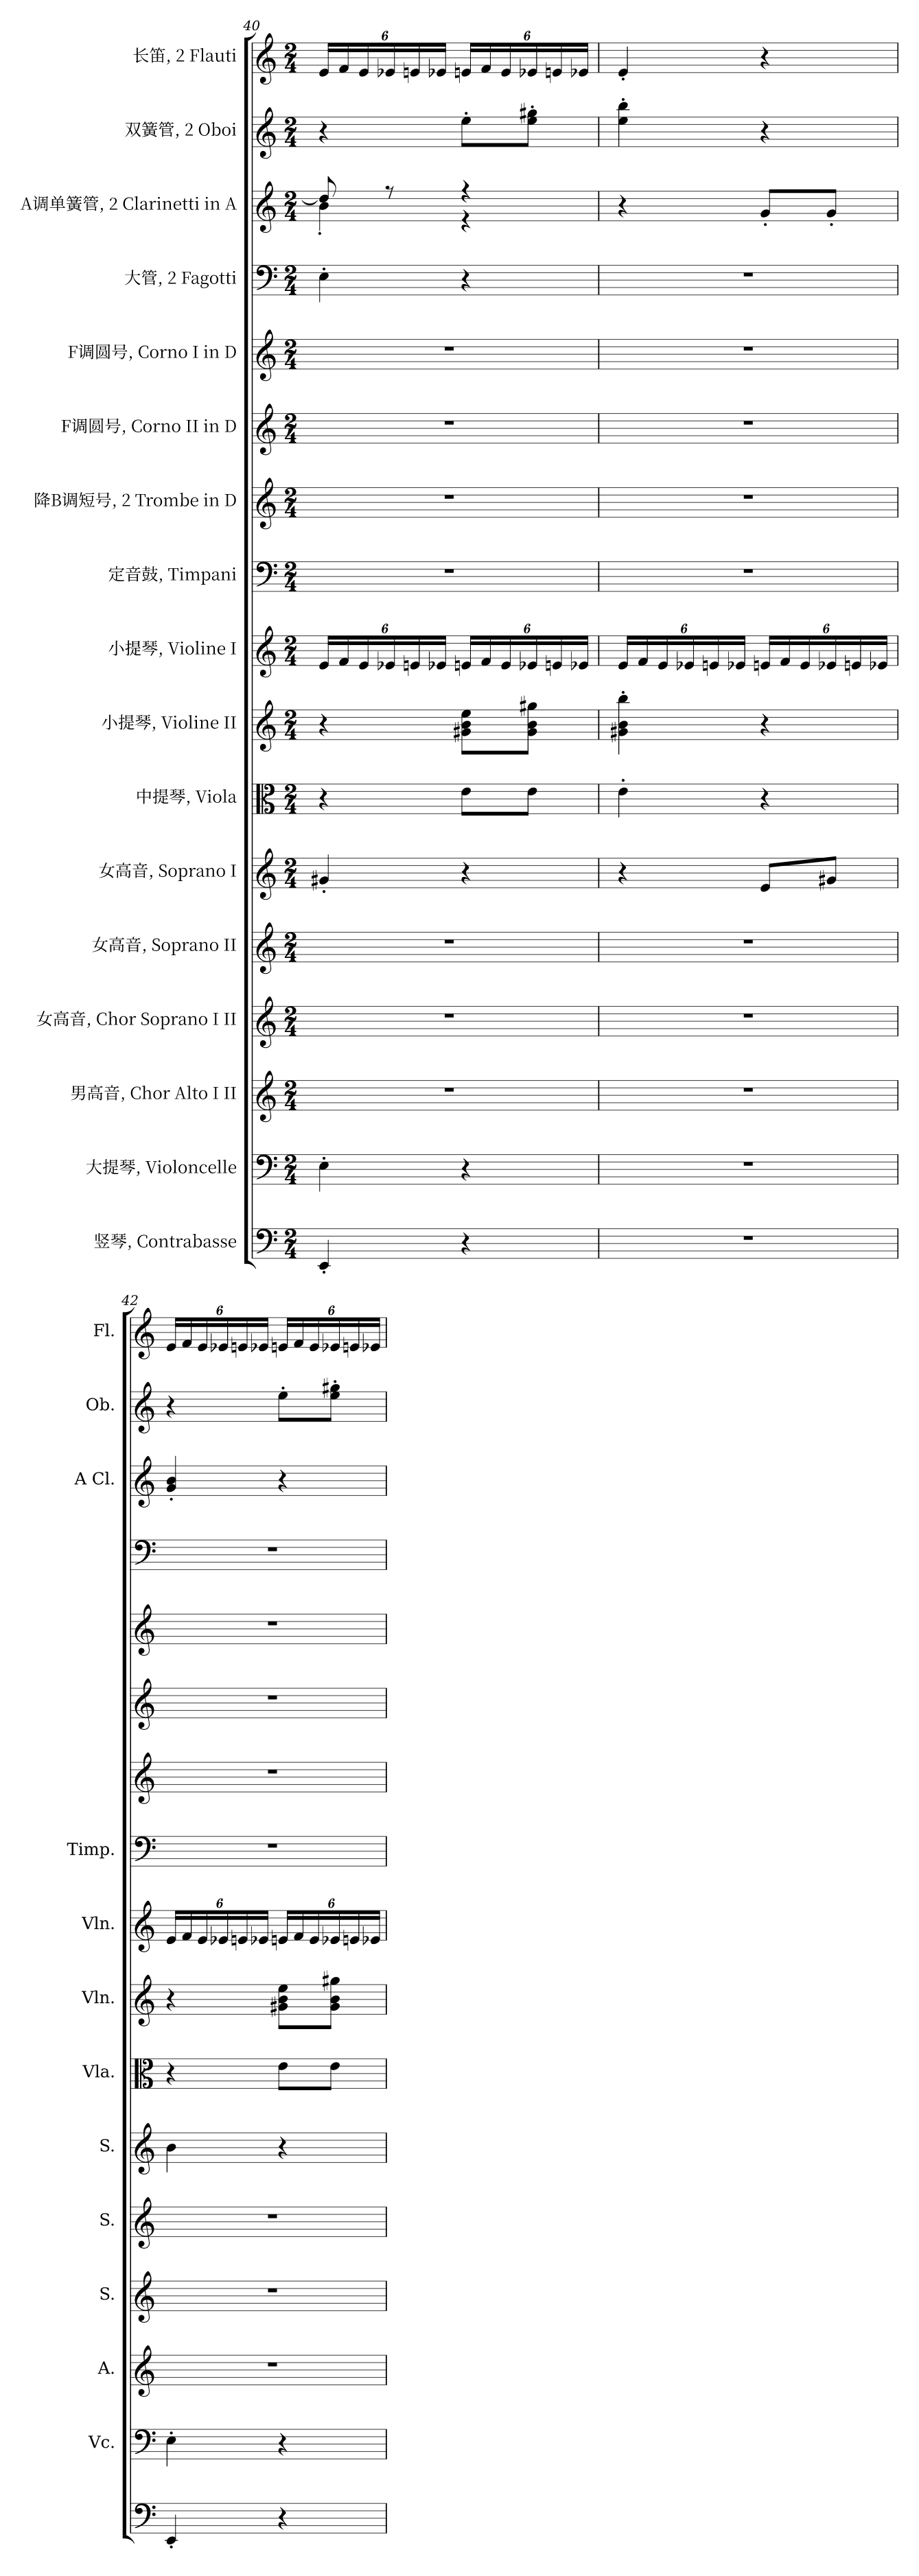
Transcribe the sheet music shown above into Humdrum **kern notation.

**kern	**kern	**kern	**kern	**kern	**kern	**kern	**kern	**kern	**kern	**kern	**kern	**kern	**kern	**kern	**kern	**kern
*part17	*part16	*part15	*part14	*part13	*part12	*part11	*part10	*part9	*part8	*part7	*part6	*part5	*part4	*part3	*part2	*part1
*staff17	*staff16	*staff15	*staff14	*staff13	*staff12	*staff11	*staff10	*staff9	*staff8	*staff7	*staff6	*staff5	*staff4	*staff3	*staff2	*staff1
*I"竖琴, Contrabasse	*I"大提琴, Violoncelle	*I"男高音, Chor Alto I II	*I"女高音, Chor Soprano I II	*I"女高音, Soprano II	*I"女高音, Soprano I	*I"中提琴, Viola	*I"小提琴, Violine II	*I"小提琴, Violine I	*I"定音鼓, Timpani	*I"降B调短号, 2 Trombe in D	*I"F调圆号, Corno II in D	*I"F调圆号, Corno I in D	*I"大管, 2 Fagotti	*I"A调单簧管, 2 Clarinetti in A	*I"双簧管, 2 Oboi	*I"长笛, 2 Flauti
*	*I'Vc.	*I'A.	*I'S.	*I'S.	*I'S.	*I'Vla.	*I'Vln.	*I'Vln.	*I'Timp.	*	*	*	*	*I'A Cl.	*I'Ob.	*I'Fl.
*clefF4	*clefF4	*clefG2	*clefG2	*clefG2	*clefG2	*clefC3	*clefG2	*clefG2	*clefF4	*clefG2	*clefG2	*clefG2	*clefF4	*clefG2	*clefG2	*clefG2
*	*	*	*	*	*	*	*	*	*	*ITrd1c2	*ITrd4c7	*ITrd4c7	*	*ITrd2c3	*	*
*k[]	*k[]	*k[]	*k[]	*k[]	*k[]	*k[]	*k[]	*k[]	*k[]	*k[b-e-]	*k[b-]	*k[b-]	*k[]	*k[f#c#g#]	*k[]	*k[]
*M2/4	*M2/4	*M2/4	*M2/4	*M2/4	*M2/4	*M2/4	*M2/4	*M2/4	*M2/4	*M2/4	*M2/4	*M2/4	*M2/4	*M2/4	*M2/4	*M2/4
*MM85	*MM85	*MM85	*MM85	*MM85	*MM85	*MM85	*MM85	*MM85	*MM85	*MM85	*MM85	*MM85	*MM85	*MM85	*MM85	*MM85
*	*	*	*	*	*	*	*	*Xbrackettup	*	*	*	*	*	*	*	*Xbrackettup
=40	=40	=40	=40	=40	=40	=40	=40	=40	=40	=40	=40	=40	=40	=40	=40	=40
*	*	*	*	*	*	*	*	*	*	*	*	*	*	*^	*	*
4EE'/	4E'\	2r	2r	2r	4g#X'/	4r	4r	24e/LL	2r	2r	2r	2r	4E'\	8b/]	4g#'\	4r	24e/LL
.	.	.	.	.	.	.	.	24f/	.	.	.	.	.	.	.	.	24f/
.	.	.	.	.	.	.	.	24e/	.	.	.	.	.	.	.	.	24e/
.	.	.	.	.	.	.	.	24e-X/	.	.	.	.	.	8r	.	.	24e-X/
.	.	.	.	.	.	.	.	24en/	.	.	.	.	.	.	.	.	24en/
.	.	.	.	.	.	.	.	24e-X/JJ	.	.	.	.	.	.	.	.	24e-X/JJ
*	*	*	*	*	*	*	*	*	*	*	*	*	*	*	*	*	*MM90
4r	4r	.	.	.	4r	8e\L	8g#X\ 8b\ 8ee\L	24en/LL	.	.	.	.	4r	4r	4r	8ee'\L	24en/LL
.	.	.	.	.	.	.	.	24f/	.	.	.	.	.	.	.	.	24f/
.	.	.	.	.	.	.	.	24e/	.	.	.	.	.	.	.	.	24e/
.	.	.	.	.	.	8e\J	8g#\ 8b\ 8gg#X\J	24e-X/	.	.	.	.	.	.	.	8ee\' 8gg#X\'J	24e-X/
.	.	.	.	.	.	.	.	24en/	.	.	.	.	.	.	.	.	24en/
.	.	.	.	.	.	.	.	24e-X/JJ	.	.	.	.	.	.	.	.	24e-X/JJ
*	*	*	*	*	*	*	*	*	*	*	*	*	*	*v	*v	*	*
!!LO:PB:g=z
=41	=41	=41	=41	=41	=41	=41	=41	=41	=41	=41	=41	=41	=41	=41	=41	=41
*	*	*	*	*	*	*	*	*	*	*	*	*	*	*	*	*MM85
2r	2r	2r	2r	2r	4r	4e'\	4g#X\' 4b\' 4bb\'	24e/LL	2r	2r	2r	2r	2r	4r	4ee\' 4bb\'	4e'/
.	.	.	.	.	.	.	.	24f/	.	.	.	.	.	.	.	.
.	.	.	.	.	.	.	.	24e/	.	.	.	.	.	.	.	.
.	.	.	.	.	.	.	.	24e-X/	.	.	.	.	.	.	.	.
.	.	.	.	.	.	.	.	24en/	.	.	.	.	.	.	.	.
.	.	.	.	.	.	.	.	24e-X/JJ	.	.	.	.	.	.	.	.
*	*	*	*	*	*	*	*	*	*	*	*	*	*	*	*	*MM90
.	.	.	.	.	8e/L	4r	4r	24en/LL	.	.	.	.	.	8e'/L	4r	4r
.	.	.	.	.	.	.	.	24f/	.	.	.	.	.	.	.	.
.	.	.	.	.	.	.	.	24e/	.	.	.	.	.	.	.	.
.	.	.	.	.	8g#X/J	.	.	24e-X/	.	.	.	.	.	8e'/J	.	.
.	.	.	.	.	.	.	.	24en/	.	.	.	.	.	.	.	.
.	.	.	.	.	.	.	.	24e-X/JJ	.	.	.	.	.	.	.	.
=42	=42	=42	=42	=42	=42	=42	=42	=42	=42	=42	=42	=42	=42	=42	=42	=42
*	*	*	*	*	*	*	*	*	*	*	*	*	*	*	*	*MM85
4EE'/	4E'\	2r	2r	2r	4b\	4r	4r	24e/LL	2r	2r	2r	2r	2r	4e/' 4g#/'	4r	24e/LL
.	.	.	.	.	.	.	.	24f/	.	.	.	.	.	.	.	24f/
.	.	.	.	.	.	.	.	24e/	.	.	.	.	.	.	.	24e/
.	.	.	.	.	.	.	.	24e-X/	.	.	.	.	.	.	.	24e-X/
.	.	.	.	.	.	.	.	24en/	.	.	.	.	.	.	.	24en/
.	.	.	.	.	.	.	.	24e-X/JJ	.	.	.	.	.	.	.	24e-X/JJ
*	*	*	*	*	*	*	*	*	*	*	*	*	*	*	*	*MM90
4r	4r	.	.	.	4r	8e\L	8g#X\ 8b\ 8ee\L	24en/LL	.	.	.	.	.	4r	8ee'\L	24en/LL
.	.	.	.	.	.	.	.	24f/	.	.	.	.	.	.	.	24f/
.	.	.	.	.	.	.	.	24e/	.	.	.	.	.	.	.	24e/
.	.	.	.	.	.	8e\J	8g#\ 8b\ 8gg#X\J	24e-X/	.	.	.	.	.	.	8ee\' 8gg#X\'J	24e-X/
.	.	.	.	.	.	.	.	24en/	.	.	.	.	.	.	.	24en/
.	.	.	.	.	.	.	.	24e-X/JJ	.	.	.	.	.	.	.	24e-X/JJ
=	=	=	=	=	=	=	=	=	=	=	=	=	=	=	=	=
*-	*-	*-	*-	*-	*-	*-	*-	*-	*-	*-	*-	*-	*-	*-	*-	*-
